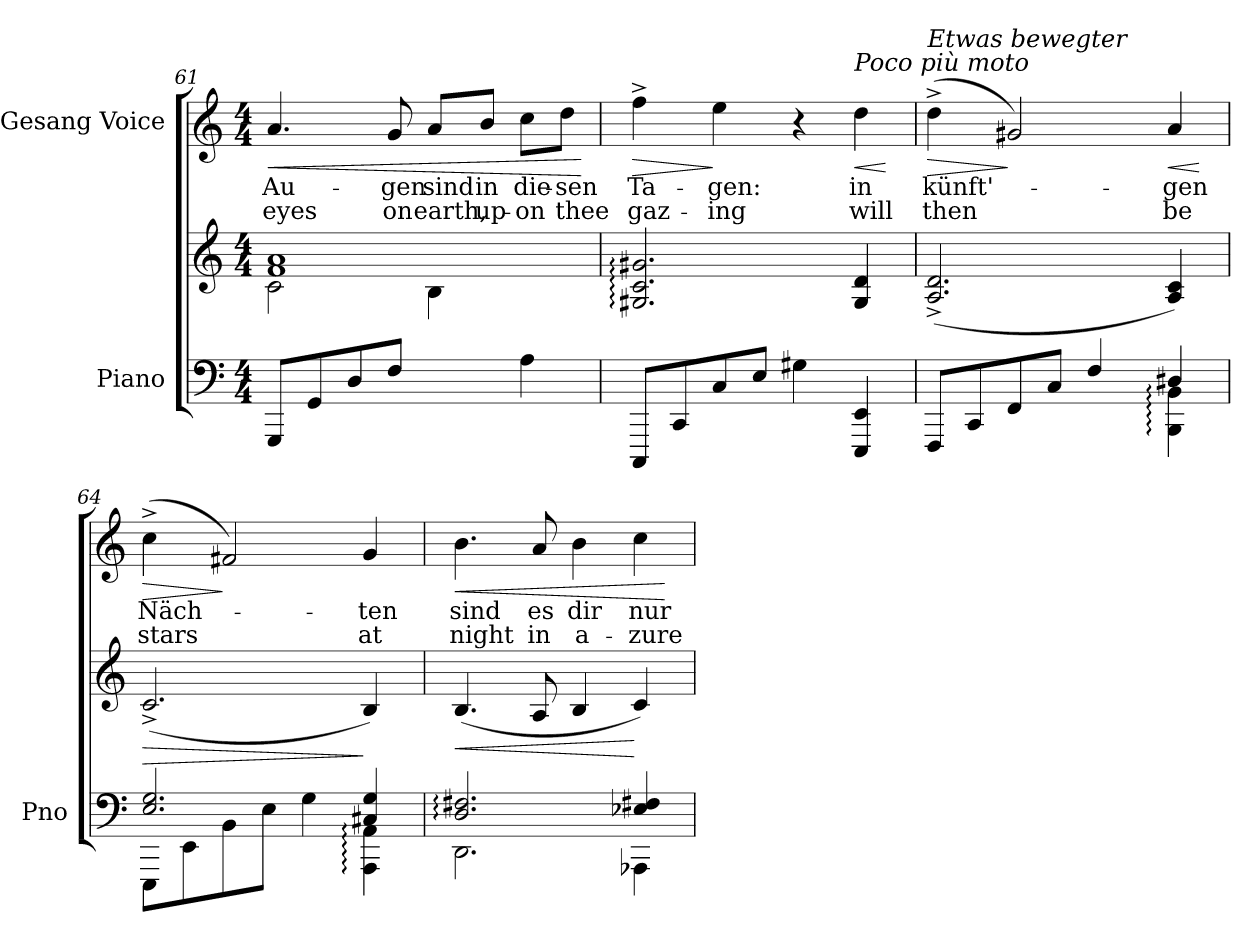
**kern	**kern	**dynam	**kern	**text	**text	**dynam
*part2	*part2	*part2	*part1	*part1	*part1	*part1
*staff3	*staff2	*staff2/3	*staff1	*staff1	*staff1	*staff1
*I"Piano	*	*	*I"Gesang Voice	*	*	*
*I'Pno	*	*	*	*	*	*
*clefF4	*clefG2	*	*clefG2	*	*	*
*k[]	*k[]	*	*k[]	*	*	*
*M4/4	*M4/4	*	*M4/4	*	*	*
=61	=61	=61	=61	=61	=61	=61
*^	*^	*	*	*	*	*
!	!	!	!	!	!	!LO:LY:b	!LO:LY:b	!LO:HP:b
2.ryy	8GGG/L	1f 1a	(2c\	.	4.a/	Au-	eyes	<
.	8GG/	.	.	.	.	.	.	.
.	8D/	.	.	.	.	.	.	.
!	!	!	!	!	!	!LO:LY:b	!LO:LY:b	!
.	8F/J	.	.	.	8g/	-gen	on	.
!	!	!	!	!	!	!LO:LY:b	!LO:LY:b	!
.	2ryy	.	(4B\	.	8a/L	sind	earth,	.
!	!	!	!	!	!	!LO:LY:b	!LO:LY:b	!
.	.	.	.	.	8b/J	in	up-	.
!	!	!	!	!	!	!LO:LY:b	!LO:LY:b	!
4A\))	.	.	4ryy	.	8cc\L	die-	-on	.
!	!	!	!	!	!	!LO:LY:b	!LO:LY:b	!
.	.	.	.	.	8dd\J	-sen	thee	.
*v	*v	*	*	*	*	*	*	*
*	*v	*v	*	*	*	*	*
.	.	.	.	.	.	[
!!LO:LB:g=z
=62	=62	=62	=62	=62	=62	=62
*	*^	*	*	*	*	*
!	!	!	!	!	!LO:LY:b	!LO:LY:b	!LO:HP:b
8CCC/L	2.G#X/: 2.c/: 2.g#X/:	2rDyy	.	4ff^\	Ta-	gaz-	>
8CC/	.	.	.	.	.	.	.
!	!	!	!	!	!LO:LY:b	!LO:LY:b	!
8C/	.	.	.	4ee\	-gen:	-ing	]
8E/J	.	.	.	.	.	.	.
4G#X\	.	4rDyy	.	4r	.	.	.
*	*	*	*	*MM65	*	*	*
!	!	!	!	!LO:TX:a:i:t=Poco più moto	!	!	!
!	!	!	!	!	!LO:LY:b	!LO:LY:b	!LO:HP:b
4EEE/ 4EE/	4G#/ 4d/	4rDyy	.	4dd\	in	will	<
*	*v	*v	*	*	*	*	*
.	.	.	.	.	.	[
=63	=63	=63	=63	=63	=63	=63
*^	*^	*	*	*	*	*
!	!	!	!	!	!LO:TX:a:i:t=Etwas bewegter	!	!	!
!	!	!	!	!	!	!LO:LY:b	!LO:LY:b	!LO:HP:b
8FFF/L	2.ryy	(>2.A/^ 2.d/^	8rDyy	.	(4dd^\	künft'-	then	>
8CC/	.	.	8rDyy	.	.	.	.	.
8FF/	.	.	8rDyy	.	2g#X/)	.	.	]
8C/J	.	.	8rDyy	.	.	.	.	.
4F/	.	.	8rDyy	.	.	.	.	.
.	.	.	8rDyy	.	.	.	.	.
!	!	!	!	!	!	!LO:LY:b	!LO:LY:b	!LO:HP:b
4BBB\: 4BB\:	4D#X/	4A/ 4c/)	4rDyy	.	4a/	-gen	be	<
*v	*v	*	*	*	*	*	*	*
*	*v	*v	*	*	*	*	*
.	.	.	.	.	.	[
=64	=64	=64	=64	=64	=64	=64
*^	*	*	*	*	*	*
!	!	!	!LO:HP:b	!	!LO:LY:b	!LO:LY:b	!LO:HP:b
2.E/ 2.G/	8EEE\L	(>2.c:^/	>	(4cc^\	Näch-	stars	>
.	8EE\	.	.	.	.	.	.
.	8BB\	.	.	2f#X/)	.	.	]
.	8E\J	.	.	.	.	.	.
.	4G\	.	.	.	.	.	.
!	!	!	!	!	!LO:LY:b	!LO:LY:b	!
4C#X/ 4G/	4AAA\: 4AA\:	4B/)	]	4g/	-ten	at	.
=65	=65	=65	=65	=65	=65	=65	=65
!	!	!	!LO:HP:b	!	!LO:LY:b	!LO:LY:b	!LO:HP:b
2.D/: 2.F#X/:	2.DD\	(>4.B/	<	4.b\	sind	night	<
!	!	!	!	!	!LO:LY:b	!LO:LY:b	!
.	.	8A/	.	8a/	es	in	.
!	!	!	!	!	!LO:LY:b	!LO:LY:b	!
.	.	4B/	.	4b\	dir	a-	.
!	!	!	!	!	!LO:LY:b	!LO:LY:b	!
4E-X/ 4F#X/	4AAA-X\	4c/)	[	4cc\	nur	-zure	.
*v	*v	*	*	*	*	*	*
.	.	.	.	.	.	[
=	=	=	=	=	=	=
*-	*-	*-	*-	*-	*-	*-
